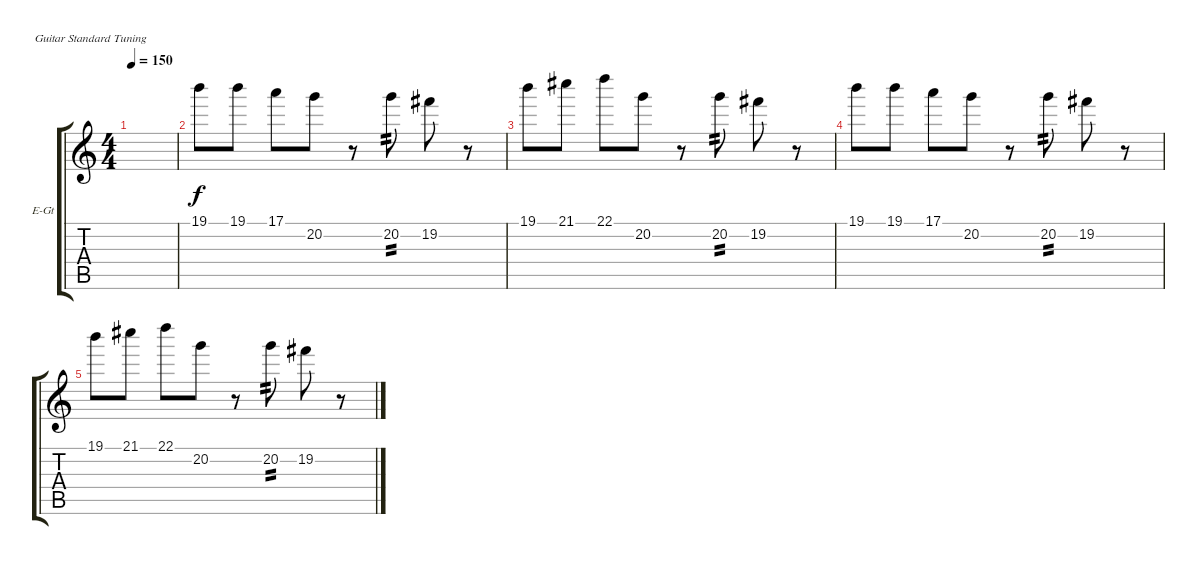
\defaultSystemsLayout 4
\bracketExtendMode groupsimilarinstruments
\firstSystemTrackNameOrientation horizontal
\otherSystemsTrackNameOrientation horizontal
\track ("Electric Guitar" "E-Gt") {instrument distortionguitar}
\staff {score tabs}
\tuning (E4 B3 G3 D3 A2 E2)
\ts (4 4)
\tempo 150
\clef g2
\scale
0.333333
\ks c
|
\scale
0.333333 19.1.8 19.1.8 17.1.8 20.2.8 r.8 20.2.8{tp 2} 19.2.8 r.8 |
\scale
0.333333 19.1.8 21.1.8 22.1.8 20.2.8 r.8 20.2.8{tp 2} 19.2.8 r.8 |
\scale
0.333333 19.1.8 19.1.8 17.1.8 20.2.8 r.8 20.2.8{tp 2} 19.2.8 r.8 |
\scale
0.333333 19.1.8 21.1.8 22.1.8 20.2.8 r.8 20.2.8{tp 2} 19.2.8 r.8 |
\scale
0.333333 |
\scale
0.333333 |
\scale
0.333333 |
\scale
0.333333 |
\scale
0.333333 |
\scale
0.333333 |
\scale
0.333333 |
\scale
0.333333 |
\scale
0.333333 |
\scale
0.333333 |
\scale
0.333333
